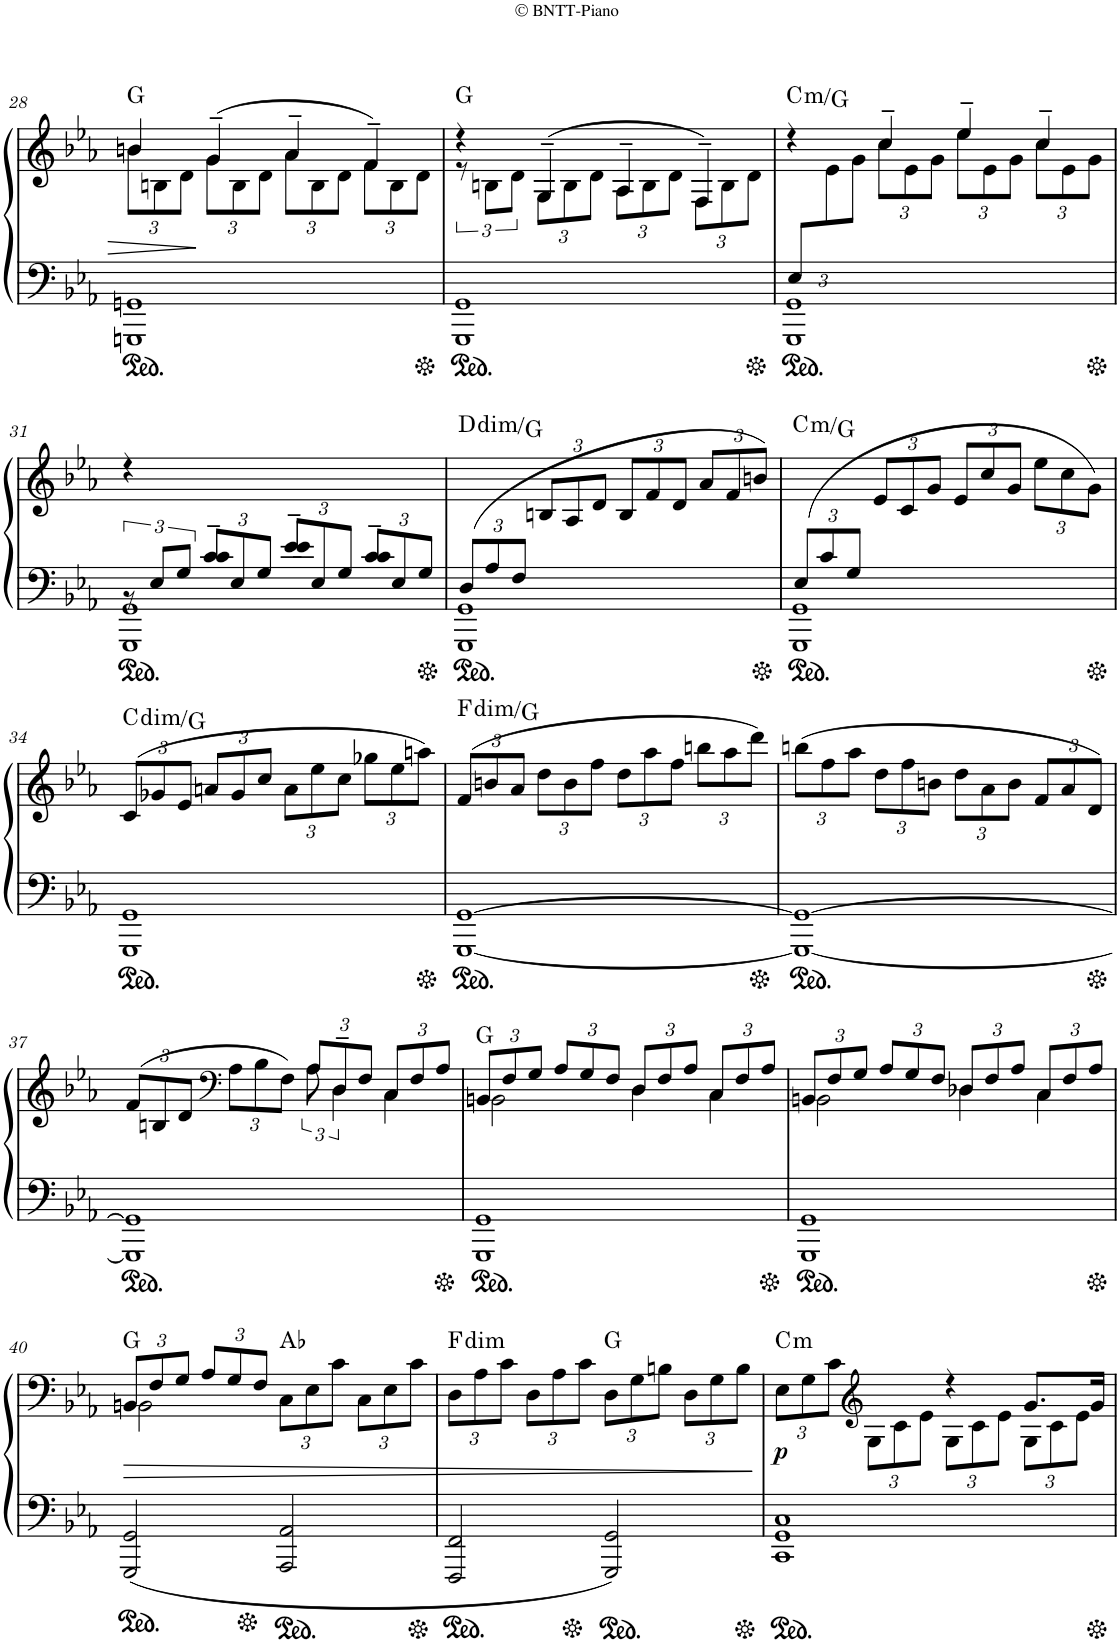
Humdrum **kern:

**kern	**kern	**dynam	**harte
*part1	*part1	*part1	*part1
*staff2	*staff1	*staff1/2	*
*I"Piano	*	*	*
*I'Pno	*	*	*
!!LO:PB:g=z
*clefF4	*clefG2	*	*
*k[b-e-a-]	*k[b-e-a-]	*	*
*M2/2	*M2/2	*	*
*met(c|)	*met(c|)	*	*
=28	=28	=28	=28
*	*^	*	*
*	*	*Xbrackettup	*	*
1GGGn 1GGn	4bn/	12b\L	.	G:maj
.	.	12Bn\	.	.
.	.	12d\J	.	.
.	(4g~/	12g\L	.	.
.	.	12B\	.	.
.	.	12d\J	.	.
.	4a-~/	12a-\L	.	.
.	.	12B\	.	.
.	.	12d\J	.	.
.	4f~/)	12f\L	.	.
.	.	12B\	.	.
.	.	12d\J	.	.
=29	=29	=29	=29	=29
*	*	*brackettup	*	*
1GGG 1GG	4r	12r	.	G:maj
.	.	12Bn\L	.	.
.	.	12d\J	.	.
*	*	*Xbrackettup	*	*
.	(4G~/	12G\L	.	.
.	.	12B\	.	.
.	.	12d\J	.	.
.	4A-~/	12A-\L	.	.
.	.	12B\	.	.
.	.	12d\J	.	.
.	4F~/)	12F\L	.	.
.	.	12B\	.	.
.	.	12d\J	.	.
=30	=30	=30	=30	=30
*Xbrackettup	*	*	*	*
*^	*	*	*	*
!	!	!	!	!	!LO:H:kt=m
12E-/L	1GGG 1GG	4r	12ryy	.	C:min/5
12%11ryy	.	.	12e-\	.	.
.	.	.	12g\J	.	.
.	.	4cc~/	12cc\L	.	.
.	.	.	12e-\	.	.
.	.	.	12g\J	.	.
.	.	4ee-~/	12ee-\L	.	.
.	.	.	12e-\	.	.
.	.	.	12g\J	.	.
.	.	4cc~/	12cc\L	.	.
.	.	.	12e-\	.	.
.	.	.	12g\J	.	.
!!LO:LB:g=z	!!
=31	=31	=31	=31	=31	=31
*	*^	*	*	*	*
*	*	*	*	*brackettup	*	*
4ryy	12ryy	1GGG 1GG	4r	12r	.	.
.	12E-/L	.	.	2.ryy	.	.
.	12G/J	.	.	.	.	.
4c~/	12c/L	.	2.ryy	.	.	.
.	12E-/	.	.	.	.	.
.	12G/J	.	.	.	.	.
4e-~/	12e-/L	.	.	.	.	.
.	12E-/	.	.	.	.	.
.	12G/J	.	.	.	.	.
4c~/	12c/L	.	.	.	.	.
.	12E-/	.	.	6ryy	.	.
.	12G/J	.	.	.	.	.
*	*v	*v	*	*	*	*
*	*	*v	*v	*	*
=32	=32	=32	=32	=32
!	!	!	!	!LO:H:kt=dim
(>12D/L	1GGG 1GG	4ryy	.	D:dim/4
12A-/	.	.	.	.
12F/J	.	.	.	.
*	*	*Xbrackettup	*	*
2.ryy	.	12Bn/L	.	.
.	.	12A-/	.	.
.	.	12d/J	.	.
.	.	12B/L	.	.
.	.	12f/	.	.
.	.	12d/J	.	.
.	.	12a-/L	.	.
.	.	12f/	.	.
.	.	12bn/J)	.	.
=33	=33	=33	=33	=33
!	!	!	!	!LO:H:kt=m
(12E-/L	1GGG 1GG	4ryy	.	C:min/5
12c/	.	.	.	.
12G/J	.	.	.	.
2.ryy	.	12e-/L	.	.
.	.	12c/	.	.
.	.	12g/J	.	.
.	.	12e-/L	.	.
.	.	12cc/	.	.
.	.	12g/J	.	.
.	.	12ee-\L	.	.
.	.	12cc\	.	.
.	.	12g\J)	.	.
*v	*v	*	*	*
!!LO:LB:g=z
=34	=34	=34	=34
!	!	!	!LO:H:kt=dim
1GGG 1GG	(12c/L	.	C:dim/5
.	12g-X/	.	.
.	12e-/J	.	.
.	12an/L	.	.
.	12g-/	.	.
.	12cc/J	.	.
.	12a\L	.	.
.	12ee-\	.	.
.	12cc\J	.	.
.	12gg-X\L	.	.
.	12ee-\	.	.
.	12aan\J)	.	.
=35	=35	=35	=35
!	!	!	!LO:H:kt=dim
[1GGG [1GG	(12f/L	.	F:dim/2
.	12bn/	.	.
.	12a-/J	.	.
.	12dd\L	.	.
.	12b\	.	.
.	12ff\J	.	.
.	12dd\L	.	.
.	12aa-\	.	.
.	12ff\J	.	.
.	12bbn\L	.	.
.	12aa-\	.	.
.	12ddd\J)	.	.
=36	=36	=36	=36
1GGG_ 1GG_	(12bbn\L	.	.
.	12ff\	.	.
.	12aa-\J	.	.
.	12dd\L	.	.
.	12ff\	.	.
.	12bn\J	.	.
.	12dd\L	.	.
.	12a-\	.	.
.	12b\J	.	.
.	12f/L	.	.
.	12a-/	.	.
.	12d/J)	.	.
!!LO:LB:g=z
=37	=37	=37	=37
*	*^	*	*
1GGG] 1GG]	(12f/L	2ryy	.	.
.	12Bn/	.	.	.
.	12d/J	.	.	.
*	*clefF4	*	*	*
.	12A-\L	.	.	.
.	12B\	.	.	.
.	12F\J)	.	.	.
*	*	*brackettup	*	*
.	12A-/L	12A-\	.	.
.	12D~/	6D\	.	.
.	12F/J	.	.	.
*	*Xbrackettup	*	*	*
.	12C/L	4C\	.	.
.	12F/	.	.	.
.	12A-/J	.	.	.
=38	=38	=38	=38	=38
1GGG 1GG	12BBn/L	2BB\	.	G:maj
.	12F/	.	.	.
.	12G/J	.	.	.
.	12A-/L	.	.	.
.	12G/	.	.	.
.	12F/J	.	.	.
.	12D/L	4D\	.	.
.	12F/	.	.	.
.	12A-/J	.	.	.
.	12C/L	4C\	.	.
.	12F/	.	.	.
.	12A-/J	.	.	.
=39	=39	=39	=39	=39
1GGG 1GG	12BBn/L	2BB\	.	.
.	12F/	.	.	.
.	12G/J	.	.	.
.	12A-/L	.	.	.
.	12G/	.	.	.
.	12F/J	.	.	.
.	12D-X/L	4D-\	.	.
.	12F/	.	.	.
.	12A-/J	.	.	.
.	12C/L	4C\	.	.
.	12F/	.	.	.
.	12A-/J	.	.	.
!!LO:LB:g=z	!!
=40	=40	=40	=40	=40
!	!	!	!LO:HP:b	!
2GGG/ 2GG/	12BBn/L	2BB\	>	G:maj
.	12F/	.	.	.
.	12G/J	.	.	.
.	12A-/L	.	.	.
.	12G/	.	.	.
.	12F/J	.	.	.
2AAA-/ 2AA-/	12C\L	2ryy	.	Ab:maj
.	12E-\	.	.	.
.	12c\J	.	.	.
.	12C\L	.	.	.
.	12E-\	.	.	.
.	12c\J	.	.	.
*	*v	*v	*	*
=41	=41	=41	=41
!	!	!	!LO:H:kt=dim
2FFF/ 2FF/	12D\L	.	F:dim
.	12A-\	.	.
.	12c\J	.	.
.	12D\L	.	.
.	12A-\	.	.
.	12c\J	.	.
2GGG/ 2GG/	12D\L	.	G:maj
.	12G\	.	.
.	12Bn\J	.	.
.	12D\L	.	.
.	12G\	.	.
.	12B\J	.	.
.	.	]	.
=42	=42	=42	=42
*	*^	*	*
!	!	!	!LO:DY:b	!LO:H:kt=m
1CC 1GG 1C	2ryy	12E-\L	p	C:min
.	.	12G\	.	.
.	.	12c\J	.	.
*	*clefG2	*	*	*
.	.	12G\L	.	.
.	.	12c\	.	.
.	.	12e-\J	.	.
.	4r	12G\L	.	.
.	.	12c\	.	.
.	.	12e-\J	.	.
.	8.g/L	12G\L	.	.
.	.	12c\	.	.
.	.	12e-\J	.	.
.	16g/Jk	.	.	.
*	*v	*v	*	*
=	=	=	=
*-	*-	*-	*-
